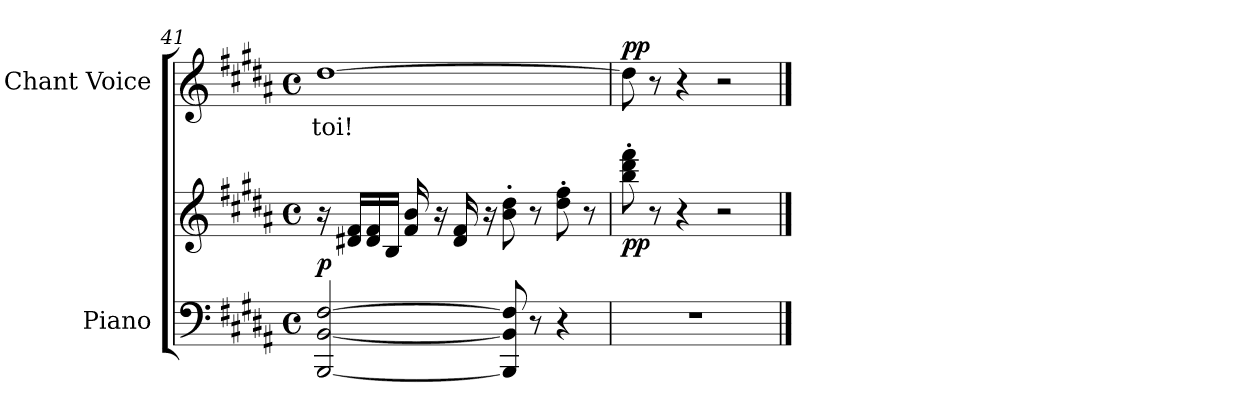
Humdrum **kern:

**kern	**kern	**dynam	**kern	**text	**dynam
*part2	*part2	*part2	*part1	*part1	*part1
*staff3	*staff2	*staff2/3	*staff1	*staff1	*staff1
*I"Piano	*	*	*I"Chant Voice	*	*
*I'Pno	*	*	*	*	*
*clefF4	*clefG2	*	*clefG2	*	*
*k[f#c#g#d#a#]	*k[f#c#g#d#a#]	*	*k[f#c#g#d#a#]	*	*
*M4/4	*M4/4	*	*M4/4	*	*
*met(c)	*met(c)	*	*met(c)	*	*
=41	=41	=41	=41	=41	=41
!	!	!LO:DY:b	!	!LO:LY:b	!
[2BBB/ [2BB/ [2F#/	16r	p	[1dd#	toi!	.
.	16d#X/ 16f#/LL	.	.	.	.
.	16d#/ 16f#/	.	.	.	.
.	16B/JJ	.	.	.	.
.	16f#/ 16b/	.	.	.	.
.	16r	.	.	.	.
.	16d#/ 16f#/	.	.	.	.
.	16r	.	.	.	.
8BBB/] 8BB/] 8F#/]	8b\' 8dd#\'	.	.	.	.
8r	8r	.	.	.	.
4r	8dd#\' 8ff#\'	.	.	.	.
.	8r	.	.	.	.
=42	=42	=42	=42	=42	=42
!	!	!LO:DY:b	!	!	!LO:DY:a
1r	8bb\' 8ddd#\' 8fff#\'	pp	8dd#\]	.	pp
.	8r	.	8r	.	.
.	4r	.	4r	.	.
.	2r	.	2r	.	.
==	==	==	==	==	==
*-	*-	*-	*-	*-	*-
